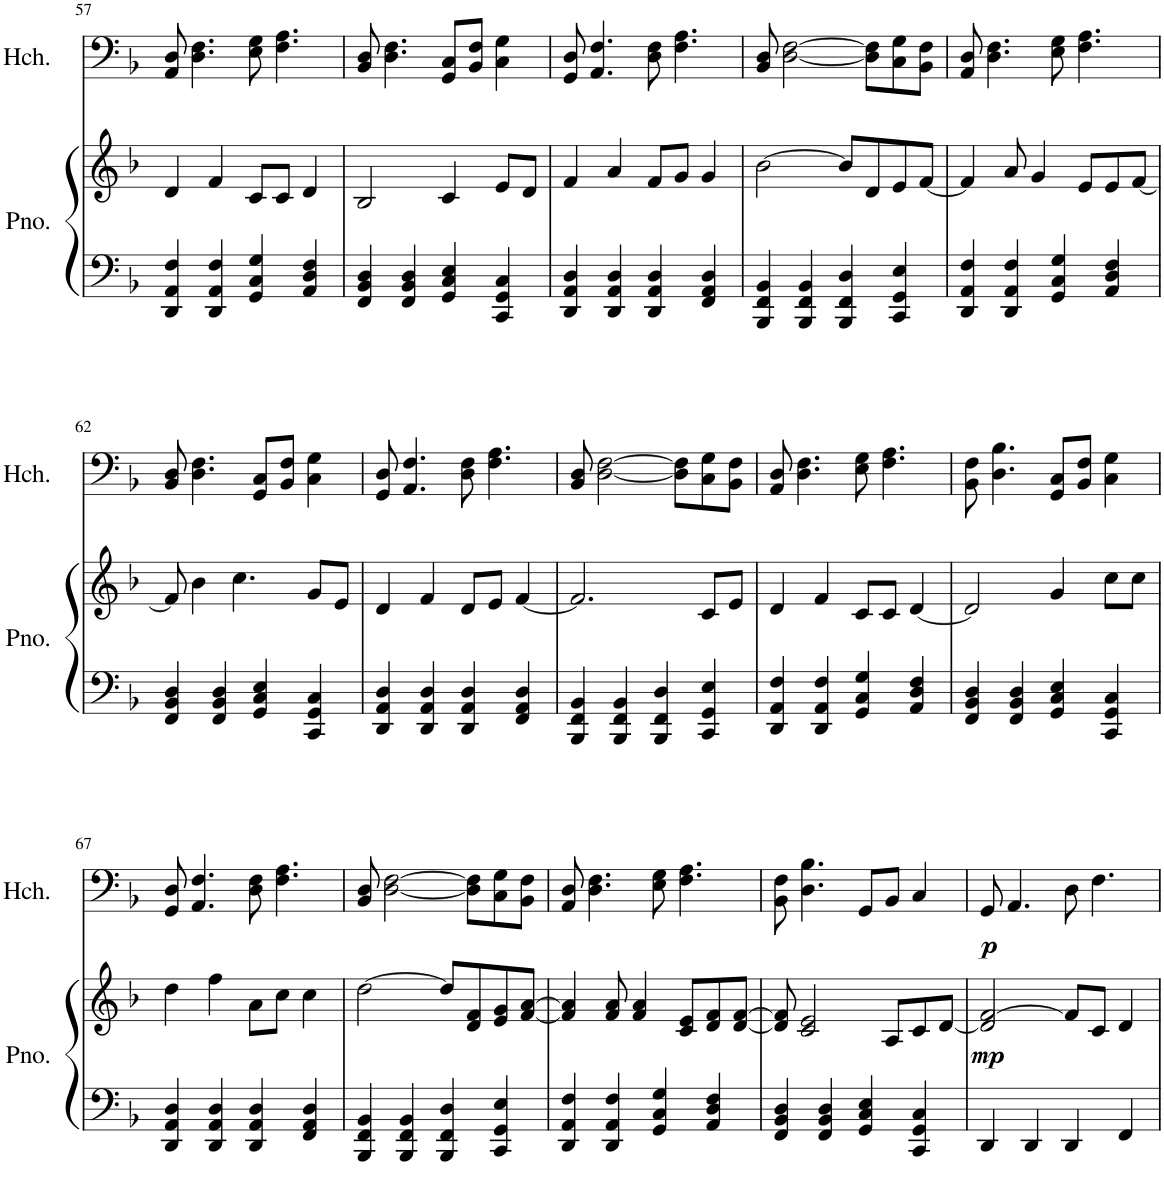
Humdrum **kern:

**kern	**kern	**dynam	**kern	**dynam
*part2	*part2	*part2	*part1	*part1
*staff3	*staff2	*staff2/3	*staff1	*staff1
*I"Piano	*	*	*I"Harpsichord	*
*I'Pno.	*	*	*I'Hch.	*
!!LO:PB:g=z
*clefF4	*clefG2	*	*clefF4	*
*k[b-]	*k[b-]	*	*k[b-]	*
*M4/4	*M4/4	*	*M4/4	*
=57	=57	=57	=57	=57
4DD/ 4AA/ 4F/	4d/	.	8AA/ 8D/	.
.	.	.	4.D\ 4.F\	.
4DD/ 4AA/ 4F/	4f/	.	.	.
4GG/ 4C/ 4G/	8c/L	.	8E\ 8G\	.
.	8c/J	.	4.F\ 4.A\	.
4AA/ 4D/ 4F/	4d/	.	.	.
=58	=58	=58	=58	=58
4FF/ 4BB-/ 4D/	2B-/	.	8BB-/ 8D/	.
.	.	.	4.D\ 4.F\	.
4FF/ 4BB-/ 4D/	.	.	.	.
4GG/ 4C/ 4E/	4c/	.	8GG/ 8C/L	.
.	.	.	8BB-/ 8F/J	.
4CC/ 4GG/ 4C/	8e/L	.	4C\ 4G\	.
.	8d/J	.	.	.
=59	=59	=59	=59	=59
4DD/ 4AA/ 4D/	4f/	.	8GG/ 8D/	.
.	.	.	4.AA/ 4.F/	.
4DD/ 4AA/ 4D/	4a/	.	.	.
4DD/ 4AA/ 4D/	8f/L	.	8D\ 8F\	.
.	8g/J	.	4.F\ 4.A\	.
4FF/ 4AA/ 4D/	4g/	.	.	.
=60	=60	=60	=60	=60
4BBB-/ 4FF/ 4BB-/	[2b-\	.	8BB-/ 8D/	.
.	.	.	[2D\ [2F\	.
4BBB-/ 4FF/ 4BB-/	.	.	.	.
4BBB-/ 4FF/ 4D/	8b-/L]	.	.	.
.	8d/	.	8D\] 8F\]L	.
4CC/ 4GG/ 4E/	8e/	.	8C\ 8G\	.
.	[8f/J	.	8BB-\ 8F\J	.
=61	=61	=61	=61	=61
4DD/ 4AA/ 4F/	4f/]	.	8AA/ 8D/	.
.	.	.	4.D\ 4.F\	.
4DD/ 4AA/ 4F/	8a/	.	.	.
.	4g/	.	.	.
4GG/ 4C/ 4G/	.	.	8E\ 8G\	.
.	8e/L	.	4.F\ 4.A\	.
4AA/ 4D/ 4F/	8e/	.	.	.
.	[8f/J	.	.	.
!!LO:LB:g=z
=62	=62	=62	=62	=62
4FF/ 4BB-/ 4D/	8f/]	.	8BB-/ 8D/	.
.	4b-\	.	4.D\ 4.F\	.
4FF/ 4BB-/ 4D/	.	.	.	.
.	4.cc\	.	.	.
4GG/ 4C/ 4E/	.	.	8GG/ 8C/L	.
.	.	.	8BB-/ 8F/J	.
4CC/ 4GG/ 4C/	8g/L	.	4C\ 4G\	.
.	8e/J	.	.	.
=63	=63	=63	=63	=63
4DD/ 4AA/ 4D/	4d/	.	8GG/ 8D/	.
.	.	.	4.AA/ 4.F/	.
4DD/ 4AA/ 4D/	4f/	.	.	.
4DD/ 4AA/ 4D/	8d/L	.	8D\ 8F\	.
.	8e/J	.	4.F\ 4.A\	.
4FF/ 4AA/ 4D/	[4f/	.	.	.
=64	=64	=64	=64	=64
4BBB-/ 4FF/ 4BB-/	2.f/]	.	8BB-/ 8D/	.
.	.	.	[2D\ [2F\	.
4BBB-/ 4FF/ 4BB-/	.	.	.	.
4BBB-/ 4FF/ 4D/	.	.	.	.
.	.	.	8D\] 8F\]L	.
4CC/ 4GG/ 4E/	8c/L	.	8C\ 8G\	.
.	8e/J	.	8BB-\ 8F\J	.
=65	=65	=65	=65	=65
4DD/ 4AA/ 4F/	4d/	.	8AA/ 8D/	.
.	.	.	4.D\ 4.F\	.
4DD/ 4AA/ 4F/	4f/	.	.	.
4GG/ 4C/ 4G/	8c/L	.	8E\ 8G\	.
.	8c/J	.	4.F\ 4.A\	.
4AA/ 4D/ 4F/	[4d/	.	.	.
=66	=66	=66	=66	=66
4FF/ 4BB-/ 4D/	2d/]	.	8BB-\ 8F\	.
.	.	.	4.D\ 4.B-\	.
4FF/ 4BB-/ 4D/	.	.	.	.
4GG/ 4C/ 4E/	4g/	.	8GG/ 8C/L	.
.	.	.	8BB-/ 8F/J	.
4CC/ 4GG/ 4C/	8cc\L	.	4C\ 4G\	.
.	8cc\J	.	.	.
!!LO:LB:g=z
=67	=67	=67	=67	=67
4DD/ 4AA/ 4D/	4dd\	.	8GG/ 8D/	.
.	.	.	4.AA/ 4.F/	.
4DD/ 4AA/ 4D/	4ff\	.	.	.
4DD/ 4AA/ 4D/	8a\L	.	8D\ 8F\	.
.	8cc\J	.	4.F\ 4.A\	.
4FF/ 4AA/ 4D/	4cc\	.	.	.
=68	=68	=68	=68	=68
4BBB-/ 4FF/ 4BB-/	[2dd\	.	8BB-/ 8D/	.
.	.	.	[2D\ [2F\	.
4BBB-/ 4FF/ 4BB-/	.	.	.	.
4BBB-/ 4FF/ 4D/	8dd/L]	.	.	.
.	8d/ 8f/	.	8D\] 8F\]L	.
4CC/ 4GG/ 4E/	8e/ 8g/	.	8C\ 8G\	.
.	[8f/ [8a/J	.	8BB-\ 8F\J	.
=69	=69	=69	=69	=69
4DD/ 4AA/ 4F/	4f/] 4a/]	.	8AA/ 8D/	.
.	.	.	4.D\ 4.F\	.
4DD/ 4AA/ 4F/	8f/ 8a/	.	.	.
.	4f/ 4a/	.	.	.
4GG/ 4C/ 4G/	.	.	8E\ 8G\	.
.	8c/ 8e/L	.	4.F\ 4.A\	.
4AA/ 4D/ 4F/	8d/ 8f/	.	.	.
.	[8d/ [8f/J	.	.	.
=70	=70	=70	=70	=70
4FF/ 4BB-/ 4D/	8d/] 8f/]	.	8BB-\ 8F\	.
.	2c/ 2e/	.	4.D\ 4.B-\	.
4FF/ 4BB-/ 4D/	.	.	.	.
4GG/ 4C/ 4E/	.	.	8GG/L	.
.	8A/L	.	8BB-/J	.
4CC/ 4GG/ 4C/	8c/	.	4C/	.
.	[8d/J	.	.	.
=71	=71	=71	=71	=71
!	!	!LO:DY:b	!	!LO:DY:b
4DD/	2d/] [2f/	mp	8GG/	p
.	.	.	4.AA/	.
4DD/	.	.	.	.
4DD/	8f/L]	.	8D\	.
.	8c/J	.	4.F\	.
4FF/	4d/	.	.	.
=	=	=	=	=
*-	*-	*-	*-	*-
